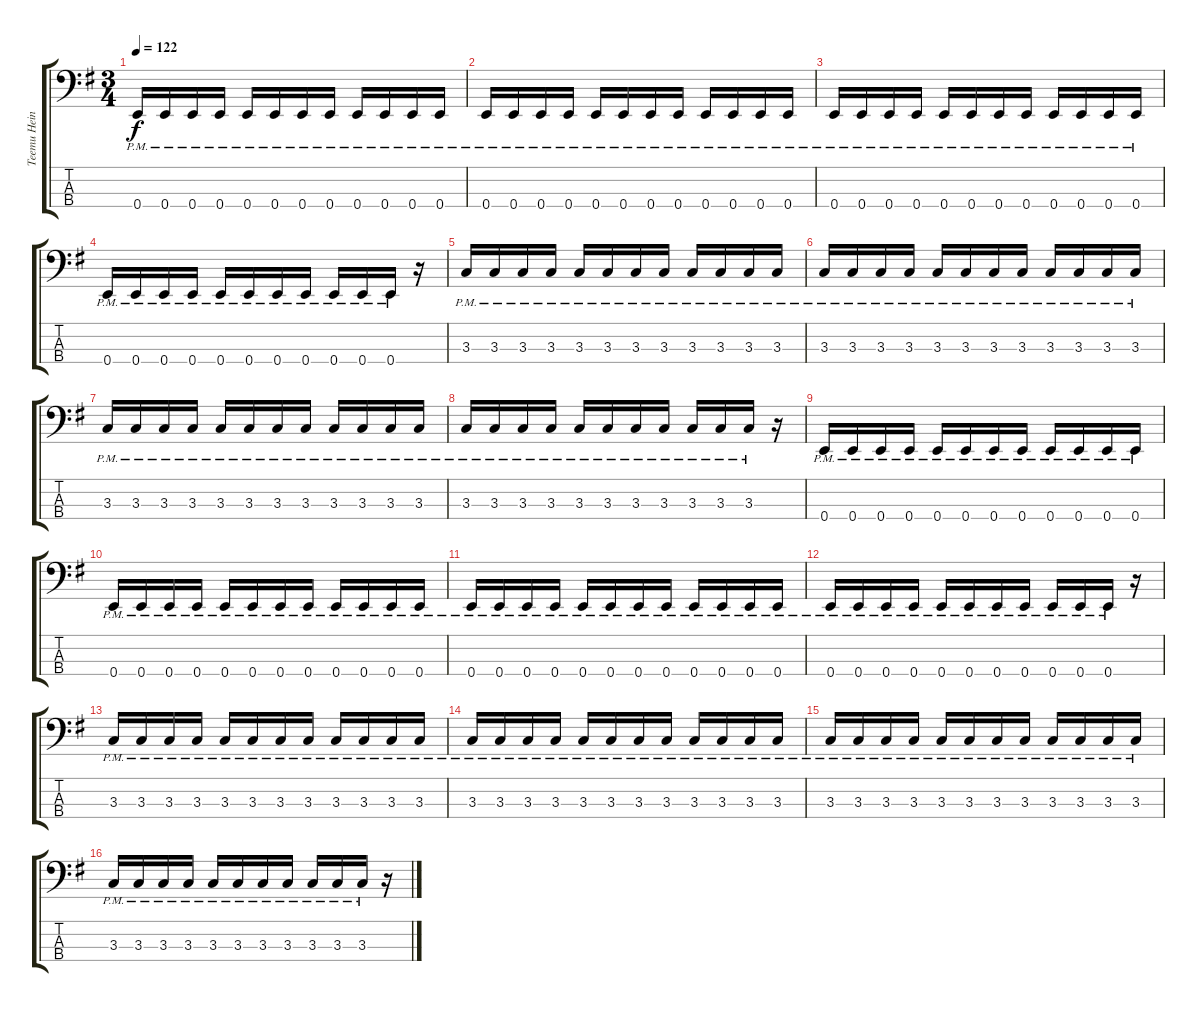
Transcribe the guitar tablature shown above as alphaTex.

\track ("Teemu Heinola - bass" "Teemu Hein") {instrument electricbasspick}
\staff {score tabs}
\tuning (G2 D2 A1 E1) {hide}
\ts (3 4)
\tempo 122
\clef f4
\ks eminor
0.4{pm}.16{dy f} 0.4{pm}.16 0.4{pm}.16 0.4{pm}.16 0.4{pm}.16 0.4{pm}.16 0.4{pm}.16 0.4{pm}.16 0.4{pm}.16 0.4{pm}.16 0.4{pm}.16 0.4{pm}.16 |
0.4{pm}.16 0.4{pm}.16 0.4{pm}.16 0.4{pm}.16 0.4{pm}.16 0.4{pm}.16 0.4{pm}.16 0.4{pm}.16 0.4{pm}.16 0.4{pm}.16 0.4{pm}.16 0.4{pm}.16 |
0.4{pm}.16 0.4{pm}.16 0.4{pm}.16 0.4{pm}.16 0.4{pm}.16 0.4{pm}.16 0.4{pm}.16 0.4{pm}.16 0.4{pm}.16 0.4{pm}.16 0.4{pm}.16 0.4{pm}.16 |
0.4{pm}.16 0.4{pm}.16 0.4{pm}.16 0.4{pm}.16 0.4{pm}.16 0.4{pm}.16 0.4{pm}.16 0.4{pm}.16 0.4{pm}.16 0.4{pm}.16 0.4{pm}.16 r.16 |
3.3{pm}.16 3.3{pm}.16 3.3{pm}.16 3.3{pm}.16 3.3{pm}.16 3.3{pm}.16 3.3{pm}.16 3.3{pm}.16 3.3{pm}.16 3.3{pm}.16 3.3{pm}.16 3.3{pm}.16 |
3.3{pm}.16 3.3{pm}.16 3.3{pm}.16 3.3{pm}.16 3.3{pm}.16 3.3{pm}.16 3.3{pm}.16 3.3{pm}.16 3.3{pm}.16 3.3{pm}.16 3.3{pm}.16 3.3{pm}.16 |
3.3{pm}.16 3.3{pm}.16 3.3{pm}.16 3.3{pm}.16 3.3{pm}.16 3.3{pm}.16 3.3{pm}.16 3.3{pm}.16 3.3{pm}.16 3.3{pm}.16 3.3{pm}.16 3.3{pm}.16 |
3.3{pm}.16 3.3{pm}.16 3.3{pm}.16 3.3{pm}.16 3.3{pm}.16 3.3{pm}.16 3.3{pm}.16 3.3{pm}.16 3.3{pm}.16 3.3{pm}.16 3.3{pm}.16 r.16 |
0.4{pm}.16 0.4{pm}.16 0.4{pm}.16 0.4{pm}.16 0.4{pm}.16 0.4{pm}.16 0.4{pm}.16 0.4{pm}.16 0.4{pm}.16 0.4{pm}.16 0.4{pm}.16 0.4{pm}.16 |
0.4{pm}.16 0.4{pm}.16 0.4{pm}.16 0.4{pm}.16 0.4{pm}.16 0.4{pm}.16 0.4{pm}.16 0.4{pm}.16 0.4{pm}.16 0.4{pm}.16 0.4{pm}.16 0.4{pm}.16 |
0.4{pm}.16 0.4{pm}.16 0.4{pm}.16 0.4{pm}.16 0.4{pm}.16 0.4{pm}.16 0.4{pm}.16 0.4{pm}.16 0.4{pm}.16 0.4{pm}.16 0.4{pm}.16 0.4{pm}.16 |
0.4{pm}.16 0.4{pm}.16 0.4{pm}.16 0.4{pm}.16 0.4{pm}.16 0.4{pm}.16 0.4{pm}.16 0.4{pm}.16 0.4{pm}.16 0.4{pm}.16 0.4{pm}.16 r.16 |
3.3{pm}.16 3.3{pm}.16 3.3{pm}.16 3.3{pm}.16 3.3{pm}.16 3.3{pm}.16 3.3{pm}.16 3.3{pm}.16 3.3{pm}.16 3.3{pm}.16 3.3{pm}.16 3.3{pm}.16 |
3.3{pm}.16 3.3{pm}.16 3.3{pm}.16 3.3{pm}.16 3.3{pm}.16 3.3{pm}.16 3.3{pm}.16 3.3{pm}.16 3.3{pm}.16 3.3{pm}.16 3.3{pm}.16 3.3{pm}.16 |
3.3{pm}.16 3.3{pm}.16 3.3{pm}.16 3.3{pm}.16 3.3{pm}.16 3.3{pm}.16 3.3{pm}.16 3.3{pm}.16 3.3{pm}.16 3.3{pm}.16 3.3{pm}.16 3.3{pm}.16 |
3.3{pm}.16 3.3{pm}.16 3.3{pm}.16 3.3{pm}.16 3.3{pm}.16 3.3{pm}.16 3.3{pm}.16 3.3{pm}.16 3.3{pm}.16 3.3{pm}.16 3.3{pm}.16 r.16
